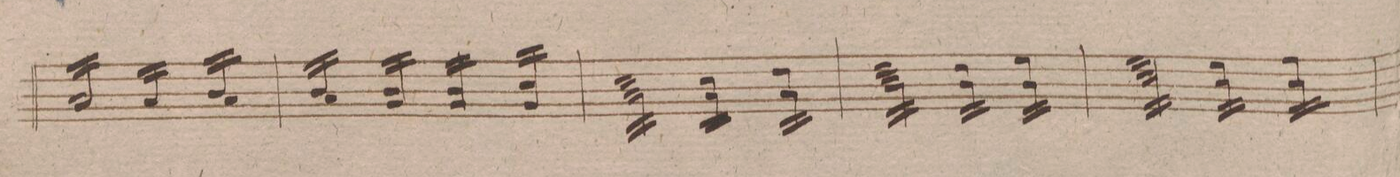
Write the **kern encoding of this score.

**kern	**dynam
*I"Violino 2do	*
*clefG2	*
*k[f#c#g#d#]	*
*met(c)	*
*M4/4	*
16a/LL	.
16a/	.
16a/	.
16a/	.
16a/	.
16a/	.
16a/	.
16a/JJ	.
16a/LL	.
16a/	.
16a/	.
16a/JJ	.
16b/LL 16a/	.
16b/ 16a/	.
16b/ 16a/	.
16b/JJ 16a/	.
=183	=183
16b/LL 16a/	.
16b/ 16a/	.
16b/ 16a/	.
16b/JJ 16a/	.
16b/LL 16g#/	.
16b/ 16g#/	.
16b/ 16g#/	.
16b/JJ 16g#/	.
16b/LL 16g#/	.
16b/ 16g#/	.
16b/ 16g#/	.
16b/JJ 16g#/	.
16cc#/LL 16g#/	.
16cc#/ 16g#/	.
16cc#/ 16g#/	.
16cc#/JJ 16g#/	.
=184	=184
16cc#\LL 16a\	.
16cc#\ 16a\	.
16cc#\ 16a\	.
16cc#\ 16a\	.
16cc#\ 16a\	.
16cc#\ 16a\	.
16cc#\ 16a\	.
16cc#\JJ 16a\	.
16cc#\LL 16a\	.
16cc#\ 16a\	.
16cc#\ 16a\	.
16cc#\JJ 16a\	.
16dd#\LL 16a\	.
16dd#\ 16a\	.
16dd#\ 16a\	.
16dd#\JJ 16a\	.
=185	=185
16dd#\LL 16b\	.
16dd#\ 16b\	.
16dd#\ 16b\	.
16dd#\ 16b\	.
16dd#\ 16b\	.
16dd#\ 16b\	.
16dd#\ 16b\	.
16dd#\JJ 16b\	.
16dd#\LL 16b\	.
16dd#\ 16b\	.
16dd#\ 16b\	.
16dd#\JJ 16b\	.
16ee\LL 16b\	.
16ee\ 16b\	.
16ee\ 16b\	.
16ee\JJ 16b\	.
=186	=186
16ee\LL 16cc#\	.
16ee\ 16cc#\	.
16ee\ 16cc#\	.
16ee\ 16cc#\	.
16ee\ 16cc#\	.
16ee\ 16cc#\	.
16ee\ 16cc#\	.
16ee\JJ 16cc#\	.
16ee\LL 16cc#\	.
16ee\ 16cc#\	.
16ee\ 16cc#\	.
16ee\JJ 16cc#\	.
16ff#\LL 16cc#\	.
16ff#\ 16cc#\	.
16ff#\ 16cc#\	.
16ff#\JJ 16cc#\	.
=187	=187
*-	*-
